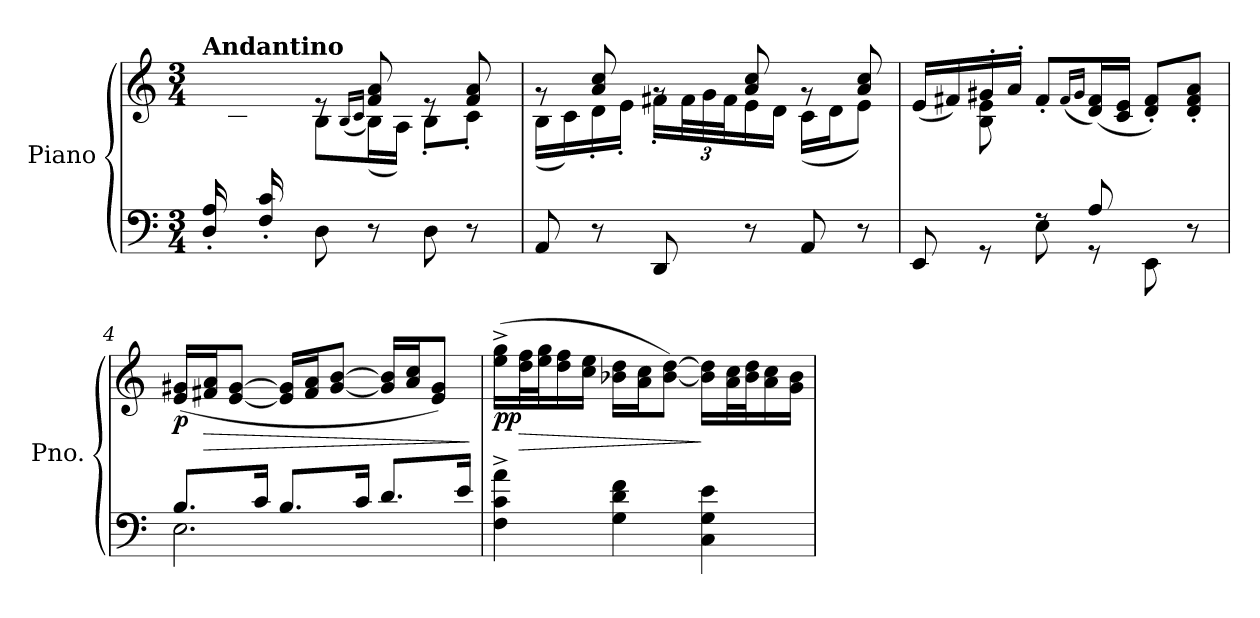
**kern	**kern	**dynam
*part1	*part1	*part1
*staff2	*staff1	*staff1/2
*I"Piano	*	*
*I'Pno.	*	*
*clefF4	*clefG2	*
*k[]	*k[]	*
*M3/4	*M3/4	*
=1	=1	=1
*^	*^	*
!	!	!LO:TX:a:B:t=Andantino	!	!
!	!	!	!	!LO:DY:a
!	!	!	!	!LO:DY:n=1:a
16D/' 16A/'LL	4ryy	16ryy	4ryy	pp other-dynamics
16ryy	.	16B\' 16f\'	.	.
16F/' 16c/'	.	16ryy	.	.
2ryy	.	16d\' 16a\'JJ	.	.
.	8D\	8re	8B\L	.
.	.	.	(<16qB/LL	.
.	.	.	16qc/JJ	.
.	8r	8f/ 8a/	(<16B\L)	.
.	.	.	16A\JJ)	.
.	8D\	8re	8B'\L	.
.	8r	8f/ 8a/	8c'\J	.
16ryy	.	.	.	.
*v	*v	*	*	*
=2	=2	=2	=2
8AA/	8rg	(<16B\LL	.
.	.	16c\)	.
8r	8a/ 8cc/	16d'\	.
.	.	16e'\JJ	.
8DD/	8rg	16f#X'\LL	.
*	*	*Xbrackettup	*
.	.	48f#\L	.
.	.	48g\	.
.	.	48f#\J	.
8r	8a/ 8cc/	16e\	.
.	.	16d\JJ	.
8AA/	8rg	(<16c\LL	.
.	.	16d\J	.
8r	8a/ 8cc/	8e\J)	.
=3	=3	=3	=3
*^	*	*	*
8EE/	4ryy	(<16e/LL	8ryy	.
.	.	16f#X/)	.	.
8rGG	.	16g#X'/	8B\ 8e\	.
.	.	16a'/JJ	.	.
8rF	8E\	8f#'/L	2ryy	.
.	.	(<16qf#/LL	.	.
.	.	16qg#/JJ	.	.
8A/	8r	(<16d/ 16f#/L)	.	.
.	.	16c/ 16e/JJ	.	.
8ryy	8EE\	8d/' 8f#/'L)	.	.
8r	8ryy	8d/' 8f#/' 8a/'J	.	.
*	*	*v	*v	*
!!LO:LB:g=z
=4	=4	=4	=4
!	!	!	!LO:DY:b
8.B/L	2.E\	(<16e/ 16g#X/LL	p
!	!	!	!LO:HP:b
.	.	16f#X/ 16a/J	>
.	.	[8e/ [8g#/J	.
16c/Jk	.	.	.
8.B/L	.	16e/] 16g#/]LL	.
.	.	16f#/ 16a/J	.
.	.	[8g#/ [8b/J	.
16c/Jk	.	.	.
8.d/L	.	16g#/] 16b/]LL	.
.	.	16a/ 16cc/J	.
.	.	8e/ 8g#/J)	.
16e/Jk	.	.	.
*v	*v	*	*
.	.	]
=5	=5	=5
!	!	!LO:DY:b
4F\^ 4c\^ 4a\^	(>16ee\^ 16gg\^LL	pp
!	!	!LO:HP:b
.	32dd\ 32ff\L	>
.	32ee\ 32gg\J	.
.	16dd\ 16ff\	.
.	16cc\ 16ee\JJ	.
4G\ 4d\ 4f\	16b-X\ 16dd\LL	.
.	16a\ 16cc\J	.
.	[8b-\ [8dd\J)	.
4C\ 4G\ 4e\	16b-\] 16dd\]LL	]
.	32a\ 32cc\L	.
.	32b-\ 32dd\J	.
.	16a\ 16cc\	.
.	16g\ 16b-\JJ	.
=	=	=
*-	*-	*-
